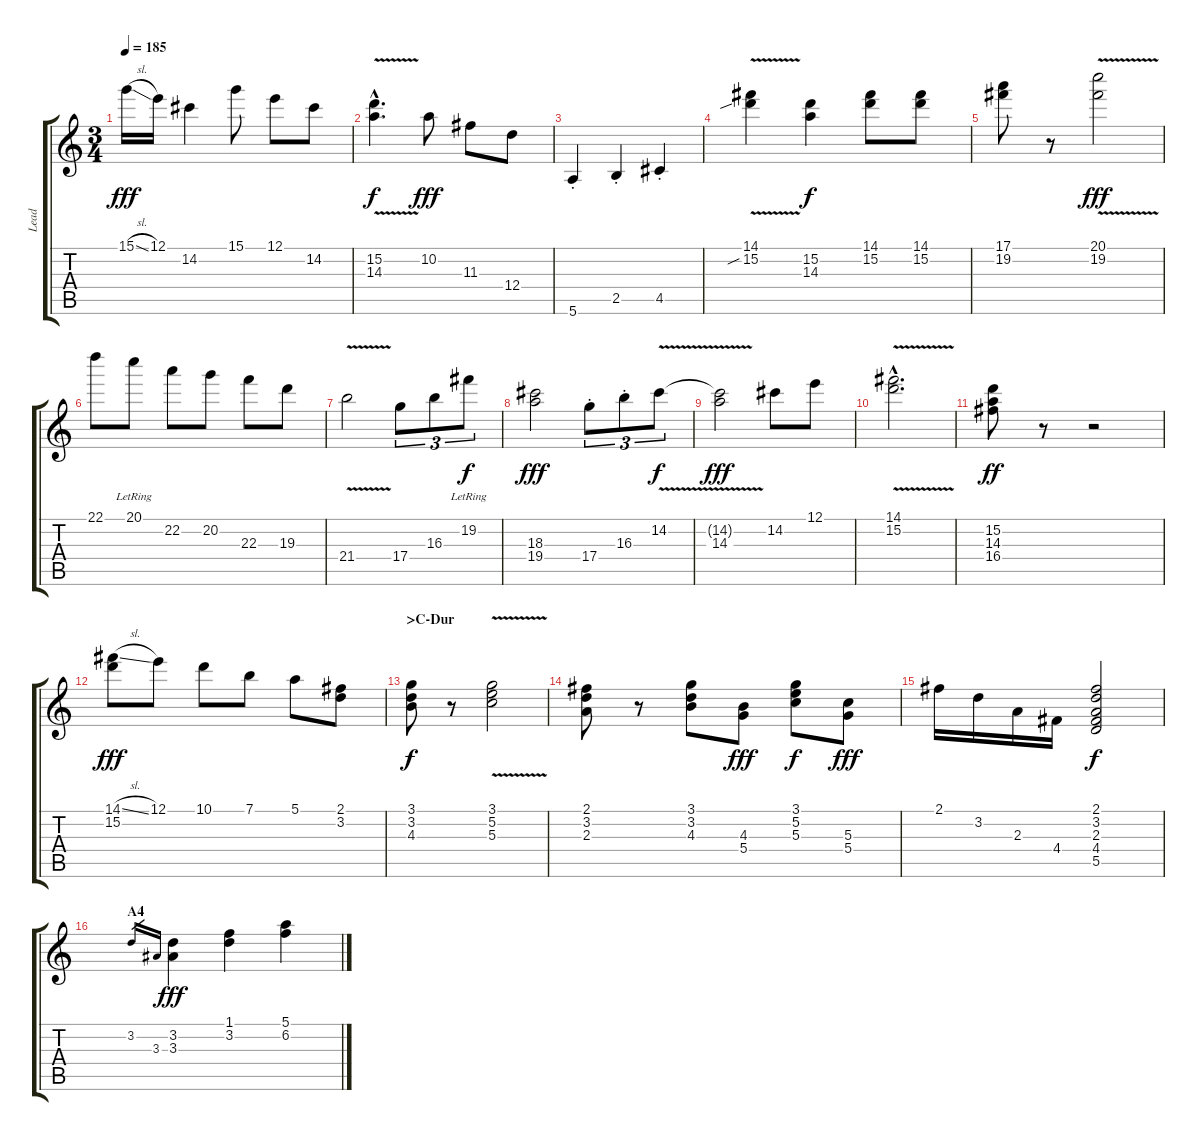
\track ("Lead" "Lead") {instrument electricguitarjazz}
\staff {score tabs}
\tuning (E4 B3 G3 D3 A2 E2) {hide}
\ts (3 4)
\tempo 185
\clef g2
\ks c
15.1{sl}.16{dy fff} 12.1.16 14.2.4 15.1.8 12.1.8 14.2.8 |
(15.2{v hac} 14.3{hac}).4{d dy f} 10.2.8{dy fff} 11.3.8 12.4.8 |
5.6{st}.4 2.5{st}.4 4.5{st}.4 |
(14.1 15.2{v sib}).4 (15.2 14.3).4{dy f} (14.1 15.2).8 (14.1 15.2).8 |
(17.1 19.2).8 r.8 (20.1 19.2{v}).2{dy fff} |
22.1.8 20.1{lr}.8 22.2.8 20.2.8 22.3.8 19.3.8 |
21.4{v}.2 17.4.8{tu (3 2)} 16.3.8{tu (3 2)} 19.2{lr}.8{tu (3 2) dy f} |
(18.3 19.4).2{dy fff} 17.4{st}.8{tu (3 2)} 16.3{st}.8{tu (3 2)} 14.2{v}.8{tu (3 2) dy f} |
(14.2{t} 14.3).2{dy fff} 14.2.8 12.1.8 |
(14.1{hac} 15.2{v hac}).2{d} |
(15.2 14.3 16.4).8{dy ff} r.8 r.2 |
(14.1{sl} 15.2).8{dy fff} 12.1.8 10.1.8 7.1.8 5.1.8 (2.1 3.2).8 |
\section ("" ">C-Dur")
(3.1 3.2 4.3).8{dy f} r.8 (3.1{v} 5.2{v} 5.3{v}).2 |
(2.1 3.2 2.3).8 r.8 (3.1 3.2 4.3).8 (4.3 5.4).8{dy fff} (3.1 5.2 5.3).8{dy f} (5.3 5.4).8{dy fff} |
2.1.16 3.2.16 2.3.16 4.4.16 (2.1 3.2 2.3 4.4 5.5).2{dy f} |
\section ("" "A4")
3.2.16{gr} 3.3.16{gr} (3.2 3.3).4{dy fff instrument electricbasspick} (1.1 3.2).4 (5.1 6.2).4
